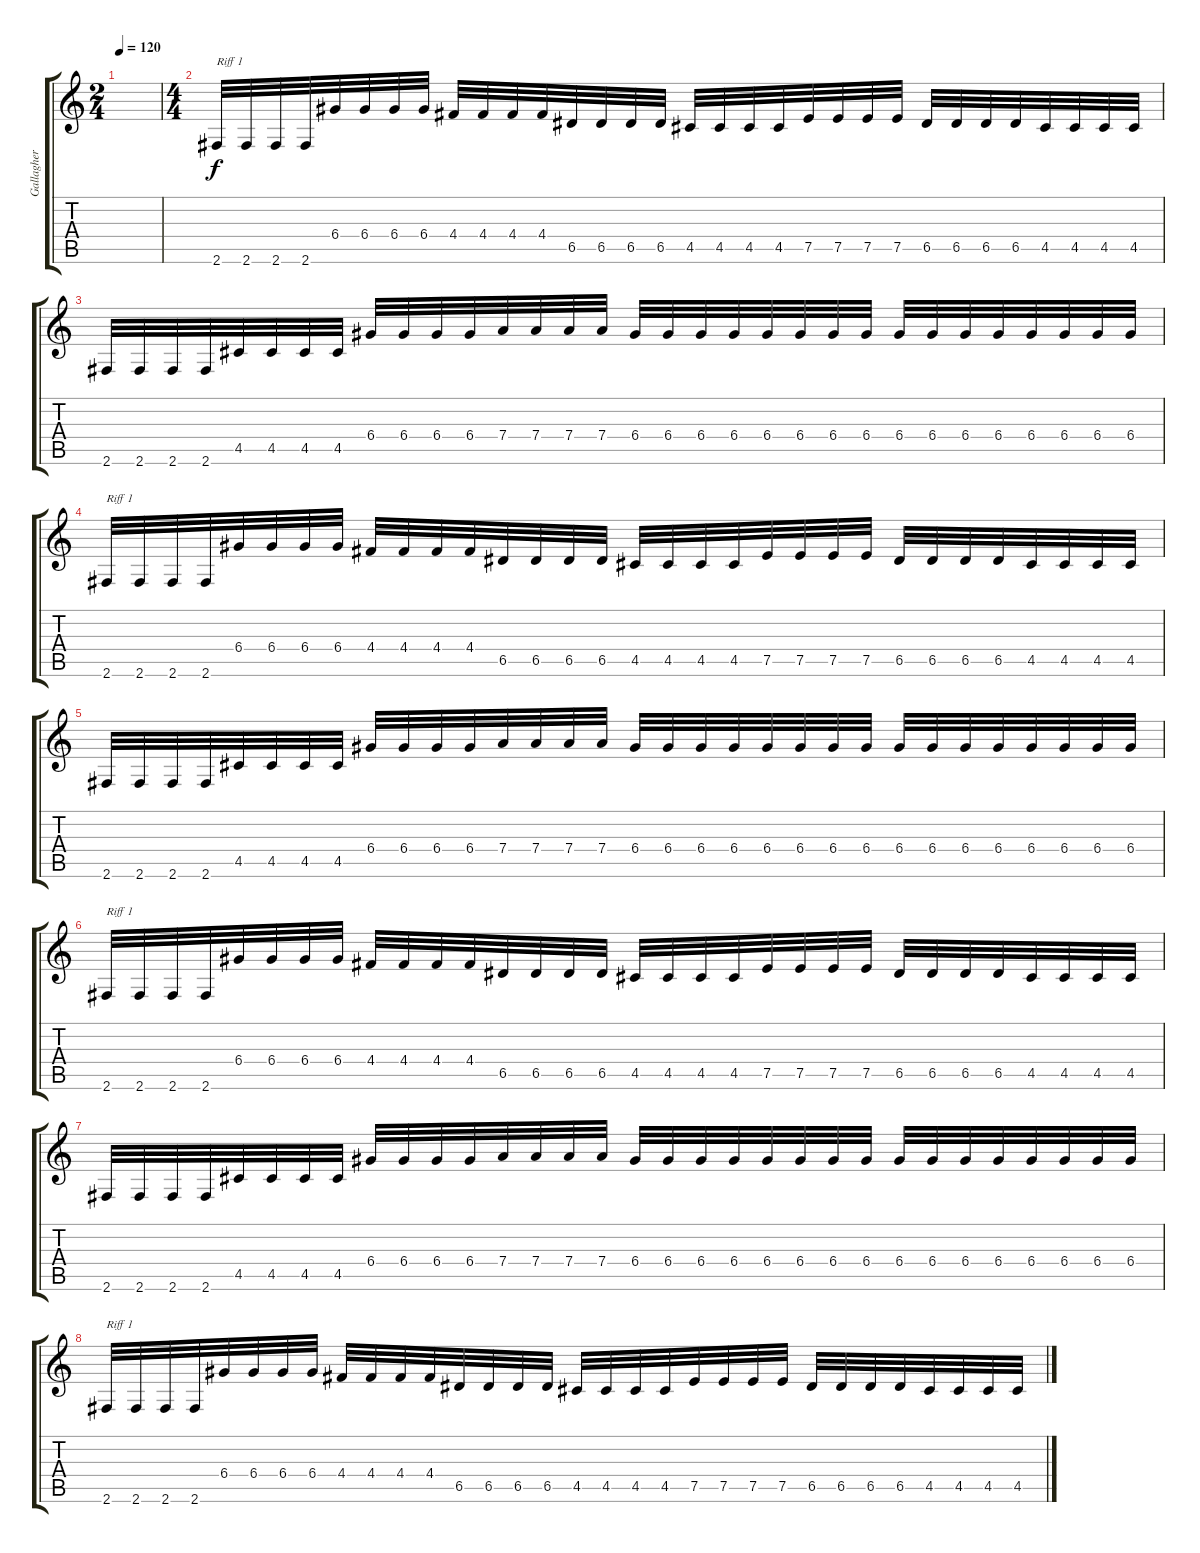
\track ("Gallagher (Guitar)" "Gallagher ") {instrument distortionguitar}
\staff {score tabs}
\tuning (E4 B3 G3 D3 A2 E2) {hide}
\ts (2 4)
\tempo 120
\clef g2
\ks c
|
\ts (4 4)
2.6.32{txt "Riff 1"} 2.6.32 2.6.32 2.6.32 6.4.32 6.4.32 6.4.32 6.4.32 4.4.32 4.4.32 4.4.32 4.4.32 6.5.32 6.5.32 6.5.32 6.5.32 4.5.32 4.5.32 4.5.32 4.5.32 7.5.32 7.5.32 7.5.32 7.5.32 6.5.32 6.5.32 6.5.32 6.5.32 4.5.32 4.5.32 4.5.32 4.5.32 |
2.6.32 2.6.32 2.6.32 2.6.32 4.5.32 4.5.32 4.5.32 4.5.32 6.4.32 6.4.32 6.4.32 6.4.32 7.4.32 7.4.32 7.4.32 7.4.32 6.4.32 6.4.32 6.4.32 6.4.32 6.4.32 6.4.32 6.4.32 6.4.32 6.4.32 6.4.32 6.4.32 6.4.32 6.4.32 6.4.32 6.4.32 6.4.32 |
2.6.32{txt "Riff 1"} 2.6.32 2.6.32 2.6.32 6.4.32 6.4.32 6.4.32 6.4.32 4.4.32 4.4.32 4.4.32 4.4.32 6.5.32 6.5.32 6.5.32 6.5.32 4.5.32 4.5.32 4.5.32 4.5.32 7.5.32 7.5.32 7.5.32 7.5.32 6.5.32 6.5.32 6.5.32 6.5.32 4.5.32 4.5.32 4.5.32 4.5.32 |
2.6.32 2.6.32 2.6.32 2.6.32 4.5.32 4.5.32 4.5.32 4.5.32 6.4.32 6.4.32 6.4.32 6.4.32 7.4.32 7.4.32 7.4.32 7.4.32 6.4.32 6.4.32 6.4.32 6.4.32 6.4.32 6.4.32 6.4.32 6.4.32 6.4.32 6.4.32 6.4.32 6.4.32 6.4.32 6.4.32 6.4.32 6.4.32 |
2.6.32{txt "Riff 1"} 2.6.32 2.6.32 2.6.32 6.4.32 6.4.32 6.4.32 6.4.32 4.4.32 4.4.32 4.4.32 4.4.32 6.5.32 6.5.32 6.5.32 6.5.32 4.5.32 4.5.32 4.5.32 4.5.32 7.5.32 7.5.32 7.5.32 7.5.32 6.5.32 6.5.32 6.5.32 6.5.32 4.5.32 4.5.32 4.5.32 4.5.32 |
2.6.32 2.6.32 2.6.32 2.6.32 4.5.32 4.5.32 4.5.32 4.5.32 6.4.32 6.4.32 6.4.32 6.4.32 7.4.32 7.4.32 7.4.32 7.4.32 6.4.32 6.4.32 6.4.32 6.4.32 6.4.32 6.4.32 6.4.32 6.4.32 6.4.32 6.4.32 6.4.32 6.4.32 6.4.32 6.4.32 6.4.32 6.4.32 |
2.6.32{txt "Riff 1"} 2.6.32 2.6.32 2.6.32 6.4.32 6.4.32 6.4.32 6.4.32 4.4.32 4.4.32 4.4.32 4.4.32 6.5.32 6.5.32 6.5.32 6.5.32 4.5.32 4.5.32 4.5.32 4.5.32 7.5.32 7.5.32 7.5.32 7.5.32 6.5.32 6.5.32 6.5.32 6.5.32 4.5.32 4.5.32 4.5.32 4.5.32
